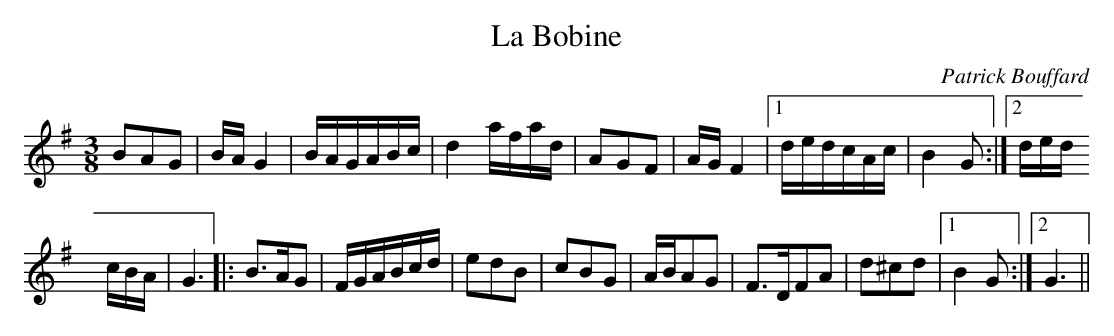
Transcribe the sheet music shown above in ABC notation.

X:1
T:La Bobine
M:3/8
L:1/8
C:Patrick Bouffard
K:G
BAG|B/A/G2|B/A/G/A/B/c/|d2a/f/a/d/|AGF|A/G/F2|1d/e/d/c/A/c/|B2G:|2d/e/d/
c/B/A/|G3|:B>AG|F/G/A/B/c/d/|edB|cBG|A/B/AG|F>DFA|d^cd|1B2G:|2G3||
